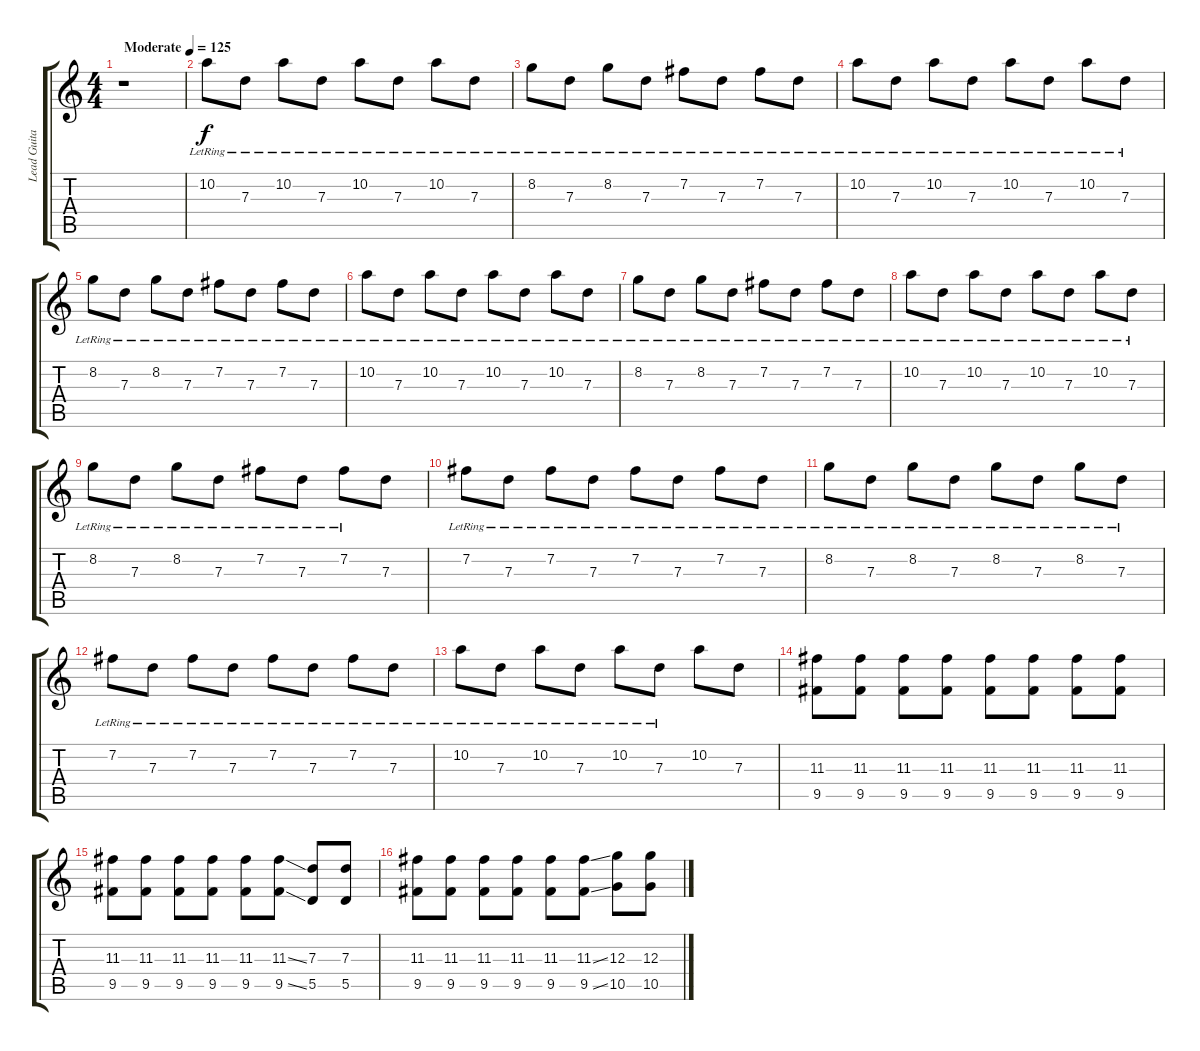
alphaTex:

\track ("Lead Guitar" "Lead Guita") {instrument distortionguitar}
\staff {score tabs}
\tuning (E4 B3 G3 D3 A2 D2) {hide}
\ts (4 4)
\tempo (125 "Moderate")
\clef g2
\ks c
r.1{dy f instrument distortionguitar} |
10.2{lr}.8 7.3{lr}.8 10.2{lr}.8 7.3{lr}.8 10.2{lr}.8 7.3{lr}.8 10.2{lr}.8 7.3{lr}.8 |
8.2{lr}.8 7.3{lr}.8 8.2{lr}.8 7.3{lr}.8 7.2{lr}.8 7.3{lr}.8 7.2{lr}.8 7.3{lr}.8 |
10.2{lr}.8 7.3{lr}.8 10.2{lr}.8 7.3{lr}.8 10.2{lr}.8 7.3{lr}.8 10.2{lr}.8 7.3{lr}.8 |
8.2{lr}.8 7.3{lr}.8 8.2{lr}.8 7.3{lr}.8 7.2{lr}.8 7.3{lr}.8 7.2{lr}.8 7.3{lr}.8 |
10.2{lr}.8 7.3{lr}.8 10.2{lr}.8 7.3{lr}.8 10.2{lr}.8 7.3{lr}.8 10.2{lr}.8 7.3{lr}.8 |
8.2{lr}.8 7.3{lr}.8 8.2{lr}.8 7.3{lr}.8 7.2{lr}.8 7.3{lr}.8 7.2{lr}.8 7.3{lr}.8 |
10.2{lr}.8 7.3{lr}.8 10.2{lr}.8 7.3{lr}.8 10.2{lr}.8 7.3{lr}.8 10.2{lr}.8 7.3{lr}.8 |
8.2{lr}.8 7.3{lr}.8 8.2{lr}.8 7.3{lr}.8 7.2{lr}.8 7.3{lr}.8 7.2{lr}.8 7.3.8 |
7.2{lr}.8 7.3{lr}.8 7.2{lr}.8 7.3{lr}.8 7.2{lr}.8 7.3{lr}.8 7.2{lr}.8 7.3{lr}.8 |
8.2{lr}.8 7.3{lr}.8 8.2{lr}.8 7.3{lr}.8 8.2{lr}.8 7.3{lr}.8 8.2{lr}.8 7.3{lr}.8 |
7.2{lr}.8 7.3{lr}.8 7.2{lr}.8 7.3{lr}.8 7.2{lr}.8 7.3{lr}.8 7.2{lr}.8 7.3{lr}.8 |
10.2{lr}.8 7.3{lr}.8 10.2{lr}.8 7.3{lr}.8 10.2{lr}.8 7.3{lr}.8 10.2.8 7.3.8 |
(11.3 9.5).8 (11.3 9.5).8 (11.3 9.5).8 (11.3 9.5).8 (11.3 9.5).8 (11.3 9.5).8 (11.3 9.5).8 (11.3 9.5).8 |
(11.3 9.5).8 (11.3 9.5).8 (11.3 9.5).8 (11.3 9.5).8 (11.3 9.5).8 (11.3{ss} 9.5{ss}).8 (7.3 5.5).8 (7.3 5.5).8 |
(11.3 9.5).8 (11.3 9.5).8 (11.3 9.5).8 (11.3 9.5).8 (11.3 9.5).8 (11.3{ss} 9.5{ss}).8 (12.3 10.5).8 (12.3 10.5).8
